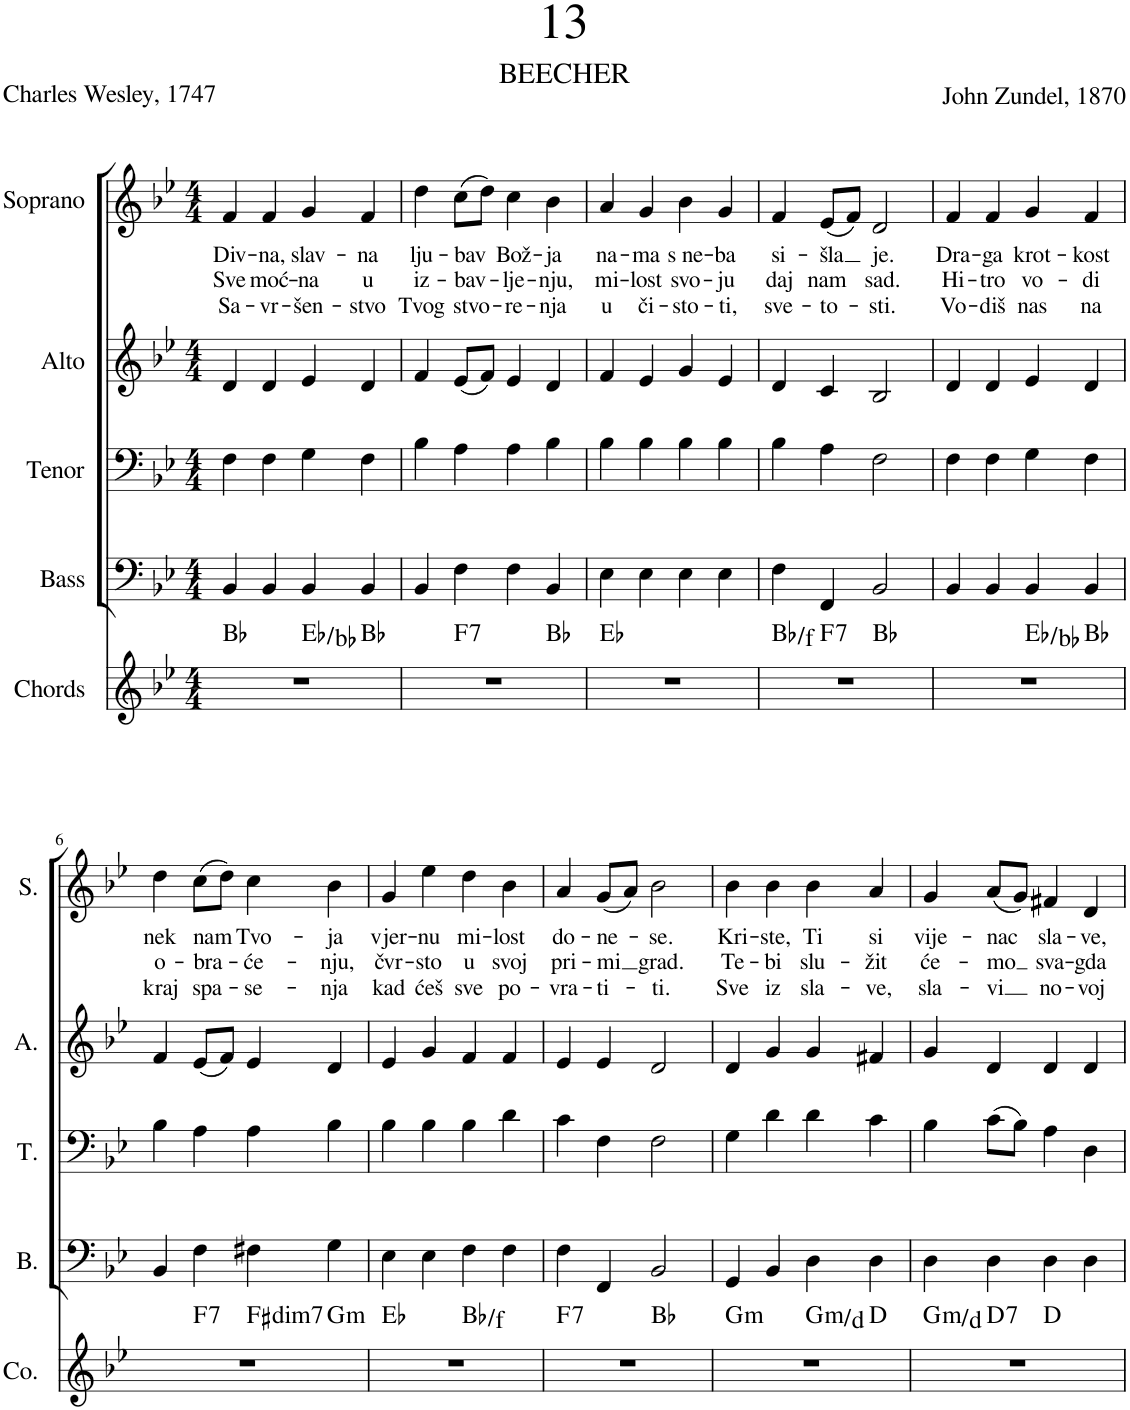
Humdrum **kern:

**kern	**harte	**kern	**kern	**kern	**kern	**text	**text	**text
*part5	*part5	*part4	*part3	*part2	*part1	*part1	*part1	*part1
*staff5	*	*staff4	*staff3	*staff2	*staff1	*staff1	*staff1	*staff1
*I"Chords	*	*I"Bass	*I"Tenor	*I"Alto	*I"Soprano	*	*	*
*I'Co.	*	*I'B.	*I'T.	*I'A.	*I'S.	*	*	*
*clefG2	*	*clefF4	*clefF4	*clefG2	*clefG2	*	*	*
*k[b-e-]	*	*k[b-e-]	*k[b-e-]	*k[b-e-]	*k[b-e-]	*	*	*
*M4/4	*	*M4/4	*M4/4	*M4/4	*M4/4	*	*	*
=1	=1	=1	=1	=1	=1	=1	=1	=1
!	!	!	!	!	!	!LO:LY:b	!LO:LY:b	!LO:LY:b
*^	*	*	*	*	*	*	*	*
*	*^	*	*	*	*	*	*	*	*
1r	2ryy	2.ryy	Bb:maj	4BB-/	4F\	4d/	4f/	Div-	Sve-	Sa-
!	!	!	!	!	!	!	!	!LO:LY:b	!LO:LY:b	!LO:LY:b
.	.	.	.	4BB-/	4F\	4d/	4f/	-na,	-moć-	-vr-
!	!	!	!	!	!	!	!	!LO:LY:b	!LO:LY:b	!LO:LY:b
.	2ryy	.	Eb:maj/5	4BB-/	4G\	4e-/	4g/	slav-	-na	-šen-
!	!	!	!	!	!	!	!	!LO:LY:b	!LO:LY:b	!LO:LY:b
.	.	4ryy	Bb:maj	4BB-/	4F\	4d/	4f/	-na	u	-stvo
=2	=2	=2	=2	=2	=2	=2	=2	=2	=2	=2
!	!	!	!	!	!	!	!	!LO:LY:b	!LO:LY:b	!LO:LY:b
1r	4ryy	2.ryy	.	4BB-/	4B-\	4f/	4dd\	lju-	iz-	Tvog
!	!	!	!LO:H:kt=7	!	!	!	!	!LO:LY:b	!LO:LY:b	!LO:LY:b
.	2.ryy	.	F:7	4F\	4A\	(8e-/L	(8cc\L	-bav	-bav-	stvo-
.	.	.	.	.	.	8f/J)	8dd\J)	.	.	.
!	!	!	!	!	!	!	!	!LO:LY:b	!LO:LY:b	!LO:LY:b
.	.	.	.	4F\	4A\	4e-/	4cc\	Bož-	-lje-	-re-
!	!	!	!	!	!	!	!	!LO:LY:b	!LO:LY:b	!LO:LY:b
.	.	4ryy	Bb:maj	4BB-/	4B-\	4d/	4b-\	-ja	-nju,	-nja
=3	=3	=3	=3	=3	=3	=3	=3	=3	=3	=3
!	!	!	!	!	!	!	!	!LO:LY:b	!LO:LY:b	!LO:LY:b
*v	*v	*v	*	*	*	*	*	*	*	*
1r	Eb:maj	4E-\	4B-\	4f/	4a/	na-	mi-	u
!	!	!	!	!	!	!LO:LY:b	!LO:LY:b	!LO:LY:b
.	.	4E-\	4B-\	4e-/	4g/	-ma	-lost	či-
!	!	!	!	!	!	!LO:LY:b	!LO:LY:b	!LO:LY:b
.	.	4E-\	4B-\	4g/	4b-\	s ne-	svo-	-sto-
!	!	!	!	!	!	!LO:LY:b	!LO:LY:b	!LO:LY:b
.	.	4E-\	4B-\	4e-/	4g/	-ba	-ju	-ti,
=4	=4	=4	=4	=4	=4	=4	=4	=4
!	!	!	!	!	!	!LO:LY:b	!LO:LY:b	!LO:LY:b
*^	*	*	*	*	*	*	*	*
*	*^	*	*	*	*	*	*	*	*
1r	4ryy	2ryy	Bb:maj/5	4F\	4B-\	4d/	4f/	si-	daj	sve-
!	!	!	!LO:H:kt=7	!	!	!	!	!LO:LY:b	!LO:LY:b	!LO:LY:b
.	2.ryy	.	F:7	4FF/	4A\	4c/	(8e-/L	-šla	nam	-to-
.	.	.	.	.	.	.	8f/J)	.	.	.
!	!	!	!	!	!	!	!	!LO:LY:b	!LO:LY:b	!LO:LY:b
.	.	2ryy	Bb:maj	2BB-/	2F\	2B-/	2d/	je.	sad.	-sti.
=5	=5	=5	=5	=5	=5	=5	=5	=5	=5	=5
!	!	!	!	!	!	!	!	!LO:LY:b	!LO:LY:b	!LO:LY:b
1r	2ryy	2.ryy	.	4BB-/	4F\	4d/	4f/	Dra-	Hi-	Vo-
!	!	!	!	!	!	!	!	!LO:LY:b	!LO:LY:b	!LO:LY:b
.	.	.	.	4BB-/	4F\	4d/	4f/	-ga	-tro	-diš
!	!	!	!	!	!	!	!	!LO:LY:b	!LO:LY:b	!LO:LY:b
.	2ryy	.	Eb:maj/5	4BB-/	4G\	4e-/	4g/	krot-	vo-	nas
!	!	!	!	!	!	!	!	!LO:LY:b	!LO:LY:b	!LO:LY:b
.	.	4ryy	Bb:maj	4BB-/	4F\	4d/	4f/	-kost	-di	na
!!LO:LB:g=z
=6	=6	=6	=6	=6	=6	=6	=6	=6	=6	=6
!	!	!	!	!	!	!	!	!LO:LY:b	!LO:LY:b	!LO:LY:b
*	*	*^	*	*	*	*	*	*	*	*
1r	4ryy	2ryy	2.ryy	.	4BB-/	4B-\	4f/	4dd\	nek	o-	kraj
!	!	!	!	!LO:H:kt=7	!	!	!	!	!LO:LY:b	!LO:LY:b	!LO:LY:b
.	2.ryy	.	.	F:7	4F\	4A\	(8e-/L	(8cc\L	nam	-bra-	spa-
.	.	.	.	.	.	.	8f/J)	8dd\J)	.	.	.
!	!	!	!	!LO:H:kt=dim7	!	!	!	!	!LO:LY:b	!LO:LY:b	!LO:LY:b
.	.	2ryy	.	F#:dim7	4F#X\	4A\	4e-/	4cc\	Tvo-	-će-	-se-
!	!	!	!	!LO:H:kt=m	!	!	!	!	!LO:LY:b	!LO:LY:b	!LO:LY:b
.	.	.	4ryy	G:min	4G\	4B-\	4d/	4b-\	-ja	-nju,	-nja
=7	=7	=7	=7	=7	=7	=7	=7	=7	=7	=7	=7
!	!	!	!	!	!	!	!	!	!LO:LY:b	!LO:LY:b	!LO:LY:b
*	*v	*v	*v	*	*	*	*	*	*	*	*
1r	2ryy	Eb:maj	4E-\	4B-\	4e-/	4g/	vjer-	čvr-	kad
!	!	!	!	!	!	!	!LO:LY:b	!LO:LY:b	!LO:LY:b
.	.	.	4E-\	4B-\	4g/	4ee-\	-nu	-sto	ćeš
!	!	!	!	!	!	!	!LO:LY:b	!LO:LY:b	!LO:LY:b
.	2ryy	Bb:maj/5	4F\	4B-\	4f/	4dd\	mi-	u	sve
!	!	!	!	!	!	!	!LO:LY:b	!LO:LY:b	!LO:LY:b
.	.	.	4F\	4d\	4f/	4b-\	-lost	svoj	po-
=8	=8	=8	=8	=8	=8	=8	=8	=8	=8
!	!	!LO:H:kt=7	!	!	!	!	!LO:LY:b	!LO:LY:b	!LO:LY:b
1r	2ryy	F:7	4F\	4c\	4e-/	4a/	do-	pri-	-vra-
!	!	!	!	!	!	!	!LO:LY:b	!LO:LY:b	!LO:LY:b
.	.	.	4FF/	4F\	4e-/	(8g/L	-ne-	-mi	-ti-
.	.	.	.	.	.	8a/J)	.	.	.
!	!	!	!	!	!	!	!LO:LY:b	!LO:LY:b	!LO:LY:b
.	2ryy	Bb:maj	2BB-/	2F\	2d/	2b-\	-se.	grad.	-ti.
=9	=9	=9	=9	=9	=9	=9	=9	=9	=9
!	!	!LO:H:kt=m	!	!	!	!	!LO:LY:b	!LO:LY:b	!LO:LY:b
*	*^	*	*	*	*	*	*	*	*
1r	2ryy	2.ryy	G:min	4GG/	4G\	4d/	4b-\	Kri-	Te-	Sve
!	!	!	!	!	!	!	!	!LO:LY:b	!LO:LY:b	!LO:LY:b
.	.	.	.	4BB-/	4d\	4g/	4b-\	-ste,	-bi	iz
!	!	!	!LO:H:kt=m	!	!	!	!	!LO:LY:b	!LO:LY:b	!LO:LY:b
.	2ryy	.	G:min/5	4D\	4d\	4g/	4b-\	Ti	slu-	sla-
!	!	!	!	!	!	!	!	!LO:LY:b	!LO:LY:b	!LO:LY:b
.	.	4ryy	D:maj	4D\	4c\	4f#X/	4a/	si	-žit	-ve,
=10	=10	=10	=10	=10	=10	=10	=10	=10	=10	=10
!	!	!	!LO:H:kt=m	!	!	!	!	!LO:LY:b	!LO:LY:b	!LO:LY:b
1r	4ryy	2ryy	G:min/5	4D\	4B-\	4g/	4g/	vije-	će-	sla-
!	!	!	!LO:H:kt=7	!	!	!	!	!LO:LY:b	!LO:LY:b	!LO:LY:b
.	2.ryy	.	D:7	4D\	(8c\L	4d/	(8a/L	-nac	-mo	-vi
.	.	.	.	.	8B-\J)	.	8g/J)	.	.	.
!	!	!	!	!	!	!	!	!LO:LY:b	!LO:LY:b	!LO:LY:b
.	.	2ryy	D:maj	4D\	4A\	4d/	4f#X/	sla-	sva-	no-
!	!	!	!	!	!	!	!	!LO:LY:b	!LO:LY:b	!LO:LY:b
.	.	.	.	4D\	4D\	4d/	4d/	-ve,	-gda	-voj
*v	*v	*v	*	*	*	*	*	*	*	*
=	=	=	=	=	=	=	=	=
*-	*-	*-	*-	*-	*-	*-	*-	*-
